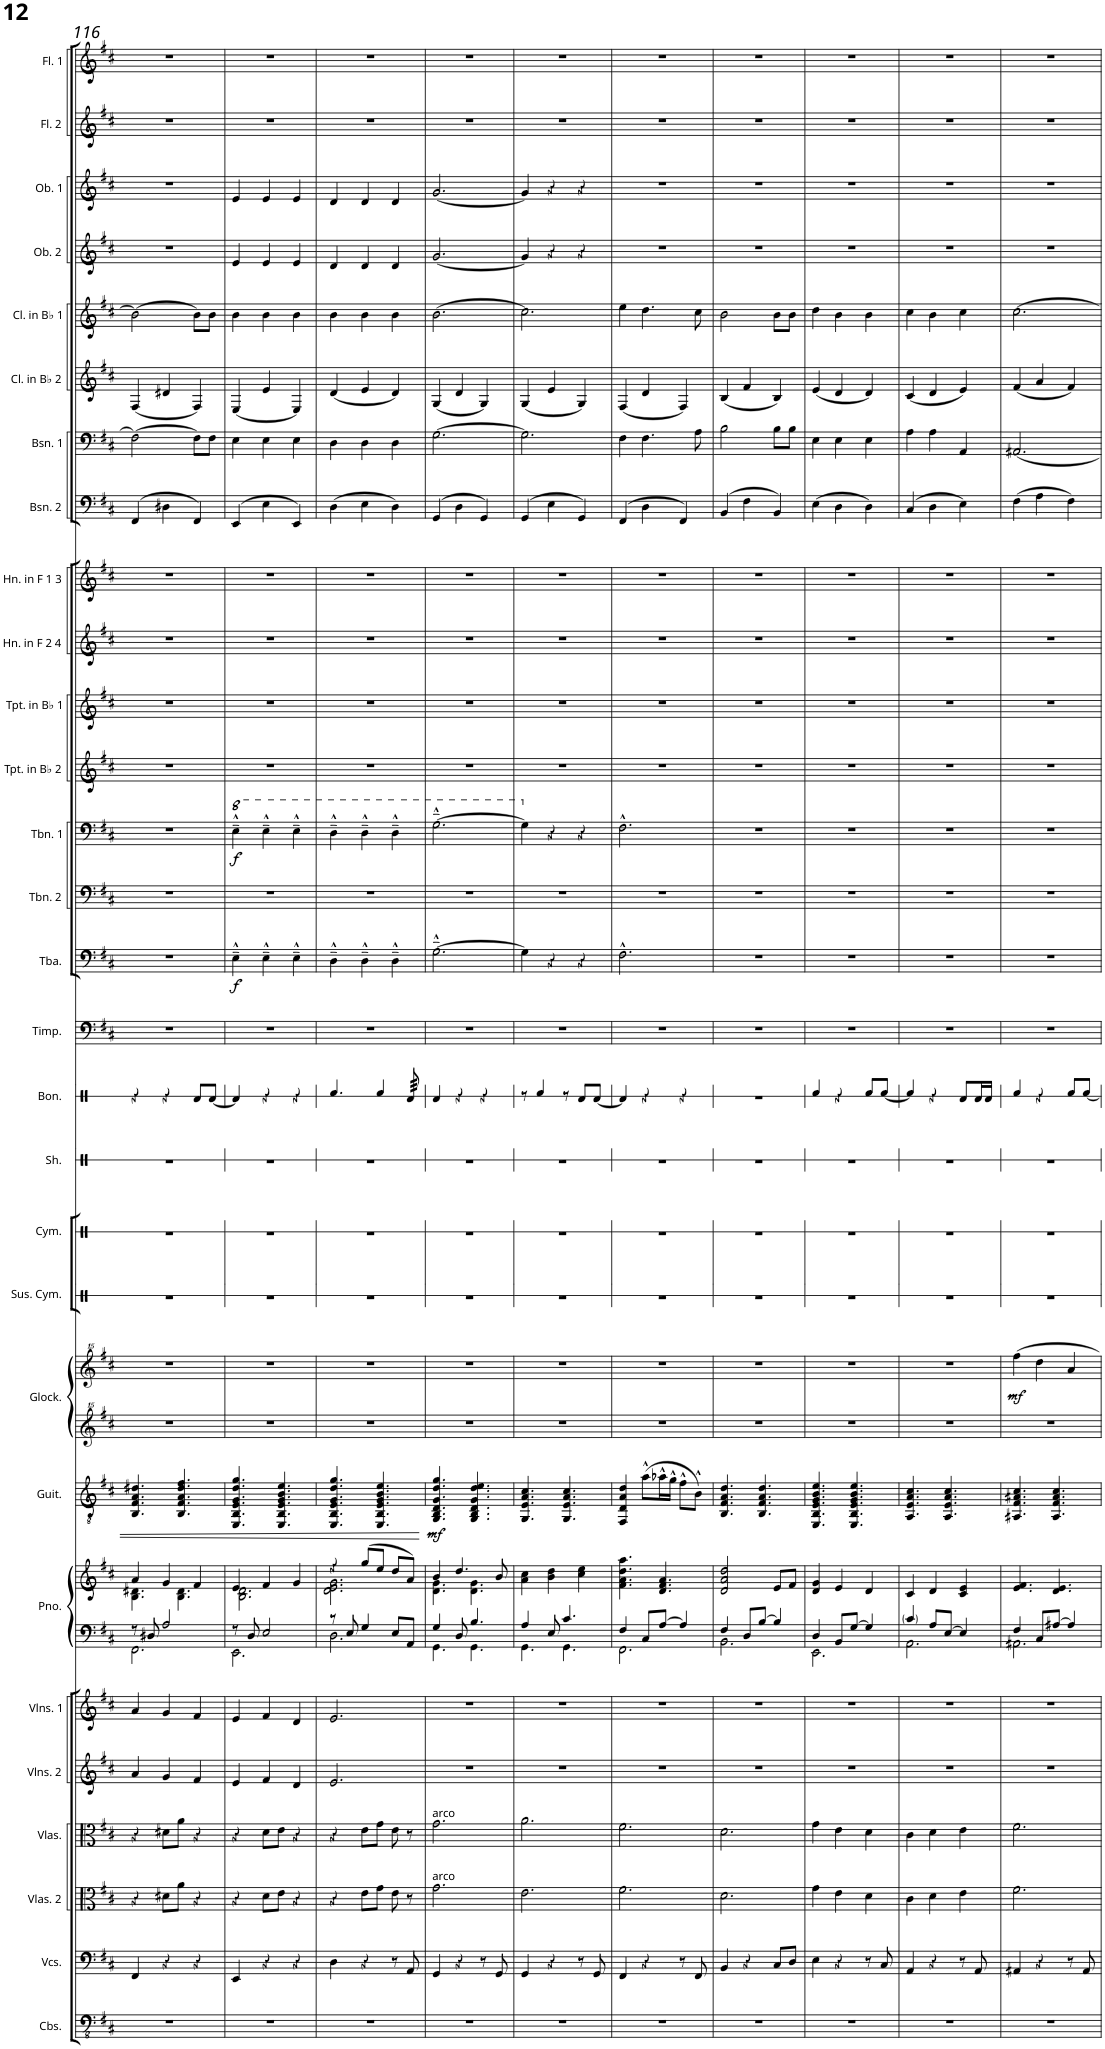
**kern	**kern	**kern	**kern	**kern	**kern	**kern	**kern	**kern	**dynam	**kern	**kern	**dynam	**kern	**kern	**kern	**kern	**kern	**kern	**dynam	**kern	**kern	**dynam	**kern	**kern	**kern	**kern	**kern	**kern	**kern	**kern	**kern	**kern	**kern	**kern
*part29	*part28	*part27	*part26	*part25	*part24	*part23	*part23	*part22	*part22	*part21	*part21	*part21	*part20	*part19	*part18	*part17	*part16	*part15	*part15	*part14	*part13	*part13	*part12	*part11	*part10	*part9	*part8	*part7	*part6	*part5	*part4	*part3	*part2	*part1
*staff31	*staff30	*staff29	*staff28	*staff27	*staff26	*staff25	*staff24	*staff23	*staff23	*staff22	*staff21	*staff21/22	*staff20	*staff19	*staff18	*staff17	*staff16	*staff15	*staff15	*staff14	*staff13	*staff13	*staff12	*staff11	*staff10	*staff9	*staff8	*staff7	*staff6	*staff5	*staff4	*staff3	*staff2	*staff1
*I"Contrabasses	*I"Violoncellos	*I"Violas 2	*I"Violas	*I"Violins 2	*I"Violins 1	*I"Piano	*	*I"Classical Guitar	*	*I"Glockenspiel	*	*	*I"Suspended Cymbal	*I"Cymbals	*I"Shaker	*I"Bongos	*I"Timpani	*I"Tuba	*	*I"Trombone 2	*I"Trombone 1	*	*I"Trumpet in Bb 2	*I"Trumpet in Bb 1	*I"Horn in F 2 &amp; 4	*I"Horn in F 1 &amp; 3	*I"Bassoon 2	*I"Bassoon 1	*I"Clarinet in Bb 2	*I"Clarinet in Bb 1	*I"Oboe 2	*I"Oboe 1	*I"Flute 2	*I"Flute 1
*I'Cbs.	*I'Vcs.	*I'Vlas. 2	*I'Vlas.	*I'Vlns. 2	*I'Vlns. 1	*I'Pno.	*	*I'Guit.	*	*I'Glock.	*	*	*I'Sus. Cym.	*I'Cym.	*I'Sh.	*I'Bon.	*I'Timp.	*I'Tba.	*	*I'Tbn. 2	*I'Tbn. 1	*	*I'Tpt. in Bb 2	*I'Tpt. in Bb 1	*I'Hn. in F 2 4	*I'Hn. in F 1 3	*I'Bsn. 2	*I'Bsn. 1	*I'Cl. in Bb 2	*I'Cl. in Bb 1	*I'Ob. 2	*I'Ob. 1	*I'Fl. 2	*I'Fl. 1
!!LO:PB:g=z
*clefFv4	*clefF4	*clefC3	*clefC3	*clefG2	*clefG2	*clefF4	*clefG2	*clefGv2	*	*clefG^^2	*clefG^^2	*	*clefX	*clefX	*clefX	*clefX	*clefF4	*clefF4	*	*clefF4	*clefF4	*	*clefG2	*clefG2	*clefG2	*clefG2	*clefF4	*clefF4	*clefG2	*clefG2	*clefG2	*clefG2	*clefG2	*clefG2
*	*	*	*	*	*	*	*	*	*	*	*	*	*	*	*	*	*	*	*	*	*	*	*Trd1c2	*Trd1c2	*Trd4c7	*Trd4c7	*	*	*Trd1c2	*Trd1c2	*	*	*	*
*k[f#c#]	*k[f#c#]	*k[f#c#]	*k[f#c#]	*k[f#c#]	*k[f#c#]	*k[f#c#]	*k[f#c#]	*k[f#c#]	*	*k[f#c#]	*k[f#c#]	*	*k[]	*k[]	*k[]	*k[]	*k[f#c#]	*k[f#c#]	*	*k[f#c#]	*k[f#c#]	*	*k[f#c#]	*k[f#c#]	*k[f#c#]	*k[f#c#]	*k[f#c#]	*k[f#c#]	*k[f#c#]	*k[f#c#]	*k[f#c#]	*k[f#c#]	*k[f#c#]	*k[f#c#]
*M3/4	*M3/4	*M3/4	*M3/4	*M3/4	*M3/4	*M3/4	*M3/4	*M3/4	*	*M3/4	*M3/4	*	*M3/4	*M3/4	*M3/4	*M3/4	*M3/4	*M3/4	*	*M3/4	*M3/4	*	*M3/4	*M3/4	*M3/4	*M3/4	*M3/4	*M3/4	*M3/4	*M3/4	*M3/4	*M3/4	*M3/4	*M3/4
=116	=116	=116	=116	=116	=116	=116	=116	=116	=116	=116	=116	=116	=116	=116	=116	=116	=116	=116	=116	=116	=116	=116	=116	=116	=116	=116	=116	=116	=116	=116	=116	=116	=116	=116
*	*	*	*	*	*	*^	*^	*	*	*	*	*	*	*	*	*	*	*	*	*	*	*	*	*	*	*	*	*	*	*	*	*	*	*
2.r	4FF#/	4r	4r	4a/	4a/	8r	2.FF#\	4a/	4.B\ 4.d#X\	4.BB/ 4.F#/ 4.A/ 4.d#X/	.	2.r	2.r	.	2.r	2.r	2.r	4r	2.r	2.r	.	2.r	2.r	.	2.r	2.r	2.r	2.r	(4FF#/	[2F#\	(4F#/	2b\_	2.r	2.r	2.r	2.r
.	.	.	.	.	.	8D#X/	.	.	.	.	.	.	.	.	.	.	.	.	.	.	.	.	.	.	.	.	.	.	.	.	.	.	.	.	.	.
.	4r	8d#X\L	8d#X\L	4g/	4g/	2A/	.	4g/	.	.	.	.	.	.	.	.	.	4r	.	.	.	.	.	.	.	.	.	.	4D#X\	.	4d#X/	.	.	.	.	.
.	.	8a\J	8a\J	.	.	.	.	.	4.B\ 4.d#\	4.BB/ 4.F#/ 4.A/ 4.d#/ 4.f#/	.	.	.	.	.	.	.	.	.	.	.	.	.	.	.	.	.	.	.	.	.	.	.	.	.	.
.	4r	4r	4r	4f#/	4f#/	.	.	4f#/	.	.	.	.	.	.	.	.	.	8Rd/L	.	.	.	.	.	.	.	.	.	.	4FF#/)	8F#\L]	4F#/)	8b\L]	.	.	.	.
.	.	.	.	.	.	.	.	.	.	.	.	.	.	.	.	.	.	[8Rd/J	.	.	.	.	.	.	.	.	.	.	.	8F#\J	.	8b\J	.	.	.	.
=117	=117	=117	=117	=117	=117	=117	=117	=117	=117	=117	=117	=117	=117	=117	=117	=117	=117	=117	=117	=117	=117	=117	=117	=117	=117	=117	=117	=117	=117	=117	=117	=117	=117	=117	=117	=117
*	*	*	*	*	*	*	*	*	*	*	*	*	*	*	*	*	*	*	*	*	*	*	*8va	*	*	*	*	*	*	*	*	*	*	*	*	*
!	!	!	!	!	!	!	!	!	!	!	!	!	!	!	!	!	!	!	!	!	!LO:DY:b	!	!	!LO:DY:b	!	!	!	!	!	!	!	!	!	!	!	!
2.r	4EE/	4r	4r	4e/	4e/	8r	2.EE\	4e/	2.B\ 2.d\	4.EE/ 4.BB/ 4.E/ 4.G/ 4.d/ 4.g/	.	2.r	2.r	.	2.r	2.r	2.r	4Rd/]	2.r	4E~^^\	f	2.r	4e~^^\	f	2.r	2.r	2.r	2.r	(4EE/	4E\	(4E/	4b\	4e/	4e/	2.r	2.r
.	.	.	.	.	.	8D/	.	.	.	.	.	.	.	.	.	.	.	.	.	.	.	.	.	.	.	.	.	.	.	.	.	.	.	.	.	.
.	4r	8d\L	8d\L	4f#/	4f#/	2E/	.	4f#/	.	.	.	.	.	.	.	.	.	4r	.	4E~^^\	.	.	4e~^^\	.	.	.	.	.	4E\	4E\	4e/	4b\	4e/	4e/	.	.
.	.	8e\J	8e\J	.	.	.	.	.	.	4.EE/ 4.BB/ 4.E/ 4.G/ 4.B/ 4.e/	.	.	.	.	.	.	.	.	.	.	.	.	.	.	.	.	.	.	.	.	.	.	.	.	.	.
.	4r	4r	4r	4d/	4d/	.	.	4g/	.	.	.	.	.	.	.	.	.	4r	.	4E~^^\	.	.	4e~^^\	.	.	.	.	.	4EE/)	4E\	4E/)	4b\	4e/	4e/	.	.
=118	=118	=118	=118	=118	=118	=118	=118	=118	=118	=118	=118	=118	=118	=118	=118	=118	=118	=118	=118	=118	=118	=118	=118	=118	=118	=118	=118	=118	=118	=118	=118	=118	=118	=118	=118	=118
2.r	4D\	4r	4r	2.e/	2.e/	8r	2.D\	4r	2.d\ 2.e\ 2.g\	4.EE/ 4.BB/ 4.E/ 4.G/ 4.d/ 4.g/	.	2.r	2.r	.	2.r	2.r	2.r	4.Rf/	2.r	4D~^^\	.	2.r	4d~^^\	.	2.r	2.r	2.r	2.r	(4D\	4D\	(4d/	4b\	4d/	4d/	2.r	2.r
.	.	.	.	.	.	8E/	.	.	.	.	.	.	.	.	.	.	.	.	.	.	.	.	.	.	.	.	.	.	.	.	.	.	.	.	.	.
.	4r	8e\L	8e\L	.	.	4G/	.	(8gg/L	.	.	.	.	.	.	.	.	.	.	.	4D~^^\	.	.	4d~^^\	.	.	.	.	.	4E\	4D\	4e/	4b\	4d/	4d/	.	.
.	.	8g\J	8g\J	.	.	.	.	8ee/J	.	4.EE/ 4.BB/ 4.E/ 4.G/ 4.B/ 4.e/	.	.	.	.	.	.	.	4Rf/	.	.	.	.	.	.	.	.	.	.	.	.	.	.	.	.	.	.
.	8r	8e\	8e\	.	.	8E/L	.	8dd/L	.	.	.	.	.	.	.	.	.	.	.	4D~^^\	.	.	4d~^^\	.	.	.	.	.	4D\)	4D\	4d/)	4b\	4d/	4d/	.	.
*	*	*	*	*	*	*	*	*	*	*	*	*	*	*	*	*	*	*tremolo	*	*	*	*	*	*	*	*	*	*	*	*	*	*	*	*	*	*
.	8AA/	8r	8r	.	.	8AA/J	.	8a/J)	.	.	.	.	.	.	.	.	.	64Rd/	.	.	.	.	.	.	.	.	.	.	.	.	.	.	.	.	.	.
.	.	.	.	.	.	.	.	.	.	.	.	.	.	.	.	.	.	64Rd/	.	.	.	.	.	.	.	.	.	.	.	.	.	.	.	.	.	.
.	.	.	.	.	.	.	.	.	.	.	.	.	.	.	.	.	.	64Rd/	.	.	.	.	.	.	.	.	.	.	.	.	.	.	.	.	.	.
.	.	.	.	.	.	.	.	.	.	.	.	.	.	.	.	.	.	64Rd/	.	.	.	.	.	.	.	.	.	.	.	.	.	.	.	.	.	.
.	.	.	.	.	.	.	.	.	.	.	.	.	.	.	.	.	.	64Rd/	.	.	.	.	.	.	.	.	.	.	.	.	.	.	.	.	.	.
.	.	.	.	.	.	.	.	.	.	.	.	.	.	.	.	.	.	64Rd/	.	.	.	.	.	.	.	.	.	.	.	.	.	.	.	.	.	.
.	.	.	.	.	.	.	.	.	.	.	.	.	.	.	.	.	.	64Rd/	.	.	.	.	.	.	.	.	.	.	.	.	.	.	.	.	.	.
.	.	.	.	.	.	.	.	.	.	.	.	.	.	.	.	.	.	64Rd/	.	.	.	.	.	.	.	.	.	.	.	.	.	.	.	.	.	.
*	*	*	*	*	*	*	*	*	*	*	*	*	*	*	*	*	*	*Xtremolo	*	*	*	*	*	*	*	*	*	*	*	*	*	*	*	*	*	*
=119	=119	=119	=119	=119	=119	=119	=119	=119	=119	=119	=119	=119	=119	=119	=119	=119	=119	=119	=119	=119	=119	=119	=119	=119	=119	=119	=119	=119	=119	=119	=119	=119	=119	=119	=119	=119
!	!	!	!LO:TX:a:t=arco	!	!	!	!	!	!	!	!	!	!	!	!	!	!	!	!	!	!	!	!	!	!	!	!	!	!	!	!	!	!	!	!	!
!	!	!LO:TX:a:t=arco	!	!	!	!	!	!	!	!	!	!	!	!	!	!	!	!	!	!	!	!	!	!	!	!	!	!	!	!	!	!	!	!	!	!
!	!	!	!	!	!	!	!	!	!	!	!LO:DY:b	!	!	!	!	!	!	!	!	!	!	!	!	!	!	!	!	!	!	!	!	!	!	!	!	!
2.r	4GG/	2.g\	2.g\	2.r	2.r	4G/	4.GG\	4b/	4.d\ 4.g\	4.GG/ 4.BB/ 4.D/ 4.G/ 4.d/ 4.g/	mf	2.r	2.r	.	2.r	2.r	2.r	4Rd/	2.r	[2.G~^^\	.	2.r	[2.g~^^\	.	2.r	2.r	2.r	2.r	(4GG/	[2.G\	(4G/	(2.b\	[2.g/	[2.g/	2.r	2.r
.	4r	.	.	.	.	8D/	.	4.dd/	.	.	.	.	.	.	.	.	.	4r	.	.	.	.	.	.	.	.	.	.	4D\	.	4d/	.	.	.	.	.
.	.	.	.	.	.	4.B/	4.GG\	.	4.d\ 4.g\	4.GG/ 4.BB/ 4.D/ 4.G/ 4.d/ 4.e/	.	.	.	.	.	.	.	.	.	.	.	.	.	.	.	.	.	.	.	.	.	.	.	.	.	.
.	8r	.	.	.	.	.	.	.	.	.	.	.	.	.	.	.	.	4r	.	.	.	.	.	.	.	.	.	.	4GG/)	.	4G/)	.	.	.	.	.
.	8GG/	.	.	.	.	.	.	8b/	.	.	.	.	.	.	.	.	.	.	.	.	.	.	.	.	.	.	.	.	.	.	.	.	.	.	.	.
*	*	*	*	*	*	*	*	*v	*v	*	*	*	*	*	*	*	*	*	*	*	*	*	*	*	*	*	*	*	*	*	*	*	*	*	*	*
=120	=120	=120	=120	=120	=120	=120	=120	=120	=120	=120	=120	=120	=120	=120	=120	=120	=120	=120	=120	=120	=120	=120	=120	=120	=120	=120	=120	=120	=120	=120	=120	=120	=120	=120	=120
*	*	*	*	*	*	*	*	*	*	*	*	*	*	*	*	*	*	*	*	*	*	*X8va	*	*	*	*	*	*	*	*	*	*	*	*	*
2.r	4GG/	2.e\	2.a\	2.r	2.r	4A/	4.GG\	4a\ 4cc#\	4.GG/ 4.E/ 4.A/ 4.c#/	.	2.r	2.r	.	2.r	2.r	2.r	8r	2.r	4G\]	.	2.r	4G\]	.	2.r	2.r	2.r	2.r	(4GG/	2.G\]	(4G/	2.cc#\)	4g/]	4g/]	2.r	2.r
.	.	.	.	.	.	.	.	.	.	.	.	.	.	.	.	.	4Rf/	.	.	.	.	.	.	.	.	.	.	.	.	.	.	.	.	.	.
.	4r	.	.	.	.	8E/	.	4b\ 4dd\	.	.	.	.	.	.	.	.	.	.	4r	.	.	4r	.	.	.	.	.	4E\	.	4e/	.	4r	4r	.	.
.	.	.	.	.	.	4.c#/	4.GG\	.	4.GG/ 4.E/ 4.A/ 4.c#/	.	.	.	.	.	.	.	8r	.	.	.	.	.	.	.	.	.	.	.	.	.	.	.	.	.	.
.	8r	.	.	.	.	.	.	4cc#\ 4ee\	.	.	.	.	.	.	.	.	8Rd/L	.	4r	.	.	4r	.	.	.	.	.	4GG/)	.	4G/)	.	4r	4r	.	.
.	8GG/	.	.	.	.	.	.	.	.	.	.	.	.	.	.	.	[8Rd/J	.	.	.	.	.	.	.	.	.	.	.	.	.	.	.	.	.	.
=121	=121	=121	=121	=121	=121	=121	=121	=121	=121	=121	=121	=121	=121	=121	=121	=121	=121	=121	=121	=121	=121	=121	=121	=121	=121	=121	=121	=121	=121	=121	=121	=121	=121	=121	=121
2.r	4FF#/	2.f#\	2.f#\	2.r	2.r	4F#/	2.FF#\	4.f#\ 4.a\ 4.dd\ 4.aa\	4FF#/ 4D/ 4A/ 4d/	.	2.r	2.r	.	2.r	2.r	2.r	4Rd/]	2.r	2.F#^^\	.	2.r	2.F#^^\	.	2.r	2.r	2.r	2.r	(4FF#/	4F#\	(4F#/	4ee\	2.r	2.r	2.r	2.r
.	4r	.	.	.	.	8C#/L	.	.	(8a^^\L	.	.	.	.	.	.	.	4r	.	.	.	.	.	.	.	.	.	.	4D\	4.F#\	4d/	4.dd\	.	.	.	.
.	.	.	.	.	.	[8A/J	.	4.d/ 4.f#/ 4.a/	16a-X^^\L	.	.	.	.	.	.	.	.	.	.	.	.	.	.	.	.	.	.	.	.	.	.	.	.	.	.
.	.	.	.	.	.	.	.	.	16g^^\JJ	.	.	.	.	.	.	.	.	.	.	.	.	.	.	.	.	.	.	.	.	.	.	.	.	.	.
.	8r	.	.	.	.	4A/]	.	.	8f#^^\L	.	.	.	.	.	.	.	4r	.	.	.	.	.	.	.	.	.	.	4FF#/)	.	4F#/)	.	.	.	.	.
.	8FF#/	.	.	.	.	.	.	.	8B^^\J)	.	.	.	.	.	.	.	.	.	.	.	.	.	.	.	.	.	.	.	8A\	.	8cc#\	.	.	.	.
=122	=122	=122	=122	=122	=122	=122	=122	=122	=122	=122	=122	=122	=122	=122	=122	=122	=122	=122	=122	=122	=122	=122	=122	=122	=122	=122	=122	=122	=122	=122	=122	=122	=122	=122	=122
2.r	4BB/	2.d\	2.d\	2.r	2.r	4F#/	2.BB\	2d/ 2a/ 2dd/	4.BB/ 4.F#/ 4.A/ 4.d/	.	2.r	2.r	.	2.r	2.r	2.r	2.r	2.r	2.r	.	2.r	2.r	.	2.r	2.r	2.r	2.r	(4BB/	2B\	(4B/	2b\	2.r	2.r	2.r	2.r
.	4r	.	.	.	.	8D/L	.	.	.	.	.	.	.	.	.	.	.	.	.	.	.	.	.	.	.	.	.	4F#\	.	4f#/	.	.	.	.	.
.	.	.	.	.	.	[8B/J	.	.	4.BB/ 4.F#/ 4.A/ 4.d/	.	.	.	.	.	.	.	.	.	.	.	.	.	.	.	.	.	.	.	.	.	.	.	.	.	.
.	8C#/L	.	.	.	.	4B/]	.	8e/L	.	.	.	.	.	.	.	.	.	.	.	.	.	.	.	.	.	.	.	4BB/)	8B\L	4B/)	8b\L	.	.	.	.
.	8D/J	.	.	.	.	.	.	8f#/J	.	.	.	.	.	.	.	.	.	.	.	.	.	.	.	.	.	.	.	.	8B\J	.	8b\J	.	.	.	.
=123	=123	=123	=123	=123	=123	=123	=123	=123	=123	=123	=123	=123	=123	=123	=123	=123	=123	=123	=123	=123	=123	=123	=123	=123	=123	=123	=123	=123	=123	=123	=123	=123	=123	=123	=123
2.r	4E\	4g\	4g\	2.r	2.r	4D/	2.EE\	4d/ 4g/	4.EE/ 4.BB/ 4.E/ 4.G/ 4.B/ 4.e/	.	2.r	2.r	.	2.r	2.r	2.r	4Rf/	2.r	2.r	.	2.r	2.r	.	2.r	2.r	2.r	2.r	(4E\	4E\	(4e/	4dd\	2.r	2.r	2.r	2.r
.	4r	4e\	4e\	.	.	8BB/L	.	4e/	.	.	.	.	.	.	.	.	4r	.	.	.	.	.	.	.	.	.	.	4D\	4E\	4d/	4b\	.	.	.	.
.	.	.	.	.	.	[8G/J	.	.	4.EE/ 4.BB/ 4.E/ 4.G/ 4.B/ 4.e/	.	.	.	.	.	.	.	.	.	.	.	.	.	.	.	.	.	.	.	.	.	.	.	.	.	.
.	8r	4d\	4d\	.	.	4G/]	.	4d/	.	.	.	.	.	.	.	.	8Rf/L	.	.	.	.	.	.	.	.	.	.	4D\)	4E\	4d/)	4b\	.	.	.	.
.	8C#/	.	.	.	.	.	.	.	.	.	.	.	.	.	.	.	[8Rf/J	.	.	.	.	.	.	.	.	.	.	.	.	.	.	.	.	.	.
=124	=124	=124	=124	=124	=124	=124	=124	=124	=124	=124	=124	=124	=124	=124	=124	=124	=124	=124	=124	=124	=124	=124	=124	=124	=124	=124	=124	=124	=124	=124	=124	=124	=124	=124	=124
2.r	4AA/	4c#\	4c#\	2.r	2.r	4c#/	2.AA\	4c#/	4.AA/ 4.E/ 4.A/ 4.c#/	.	2.r	2.r	.	2.r	2.r	2.r	4Rf/]	2.r	2.r	.	2.r	2.r	.	2.r	2.r	2.r	2.r	(4C#/	4A\	(4c#/	4cc#\	2.r	2.r	2.r	2.r
.	4r	4d\	4d\	.	.	8A/L	.	4d/	.	.	.	.	.	.	.	.	4r	.	.	.	.	.	.	.	.	.	.	4D\	4A\	4d/	4b\	.	.	.	.
.	.	.	.	.	.	[8E/J	.	.	4.AA/ 4.E/ 4.A/ 4.c#/	.	.	.	.	.	.	.	.	.	.	.	.	.	.	.	.	.	.	.	.	.	.	.	.	.	.
.	8r	4e\	4e\	.	.	4E/]	.	4c#/ 4e/	.	.	.	.	.	.	.	.	8Rd/L	.	.	.	.	.	.	.	.	.	.	4E\)	4AA/	4e/)	4cc#\	.	.	.	.
.	8AA/	.	.	.	.	.	.	.	.	.	.	.	.	.	.	.	16Rd/L	.	.	.	.	.	.	.	.	.	.	.	.	.	.	.	.	.	.
.	.	.	.	.	.	.	.	.	.	.	.	.	.	.	.	.	16Rd/JJ	.	.	.	.	.	.	.	.	.	.	.	.	.	.	.	.	.	.
=125	=125	=125	=125	=125	=125	=125	=125	=125	=125	=125	=125	=125	=125	=125	=125	=125	=125	=125	=125	=125	=125	=125	=125	=125	=125	=125	=125	=125	=125	=125	=125	=125	=125	=125	=125
!	!	!	!	!	!	!	!	!	!	!	!	!	!LO:DY:b	!	!	!	!	!	!	!	!	!	!	!	!	!	!	!	!	!	!	!	!	!	!
2.r	4AA#X/	2.f#\	2.f#\	2.r	2.r	4F#/	2.AA#X\	4.e/ 4.f#/	4.AA#X/ 4.F#/ 4.A#X/ 4.c#/	.	2.r	4ffff#\	mf	2.r	2.r	2.r	4Rf/	2.r	2.r	.	2.r	2.r	.	2.r	2.r	2.r	2.r	(4F#\	2.AA#X/	(4f#/	2.cc#\	2.r	2.r	2.r	2.r
.	4r	.	.	.	.	8C#/L	.	.	.	.	.	4dddd\	.	.	.	.	4r	.	.	.	.	.	.	.	.	.	.	4A\	.	4a/	.	.	.	.	.
.	.	.	.	.	.	[8A#X/J	.	4.d/ 4.e/	4.AA#/ 4.F#/ 4.A#/ 4.c#/	.	.	.	.	.	.	.	.	.	.	.	.	.	.	.	.	.	.	.	.	.	.	.	.	.	.
.	8r	.	.	.	.	4A#/]	.	.	.	.	.	4aaa/	.	.	.	.	8Rf/L	.	.	.	.	.	.	.	.	.	.	4F#\)	.	4f#/)	.	.	.	.	.
.	8AA#/	.	.	.	.	.	.	.	.	.	.	.	.	.	.	.	[8Rf/J	.	.	.	.	.	.	.	.	.	.	.	.	.	.	.	.	.	.
*	*	*	*	*	*	*v	*v	*	*	*	*	*	*	*	*	*	*	*	*	*	*	*	*	*	*	*	*	*	*	*	*	*	*	*	*
=	=	=	=	=	=	=	=	=	=	=	=	=	=	=	=	=	=	=	=	=	=	=	=	=	=	=	=	=	=	=	=	=	=	=
*-	*-	*-	*-	*-	*-	*-	*-	*-	*-	*-	*-	*-	*-	*-	*-	*-	*-	*-	*-	*-	*-	*-	*-	*-	*-	*-	*-	*-	*-	*-	*-	*-	*-	*-
